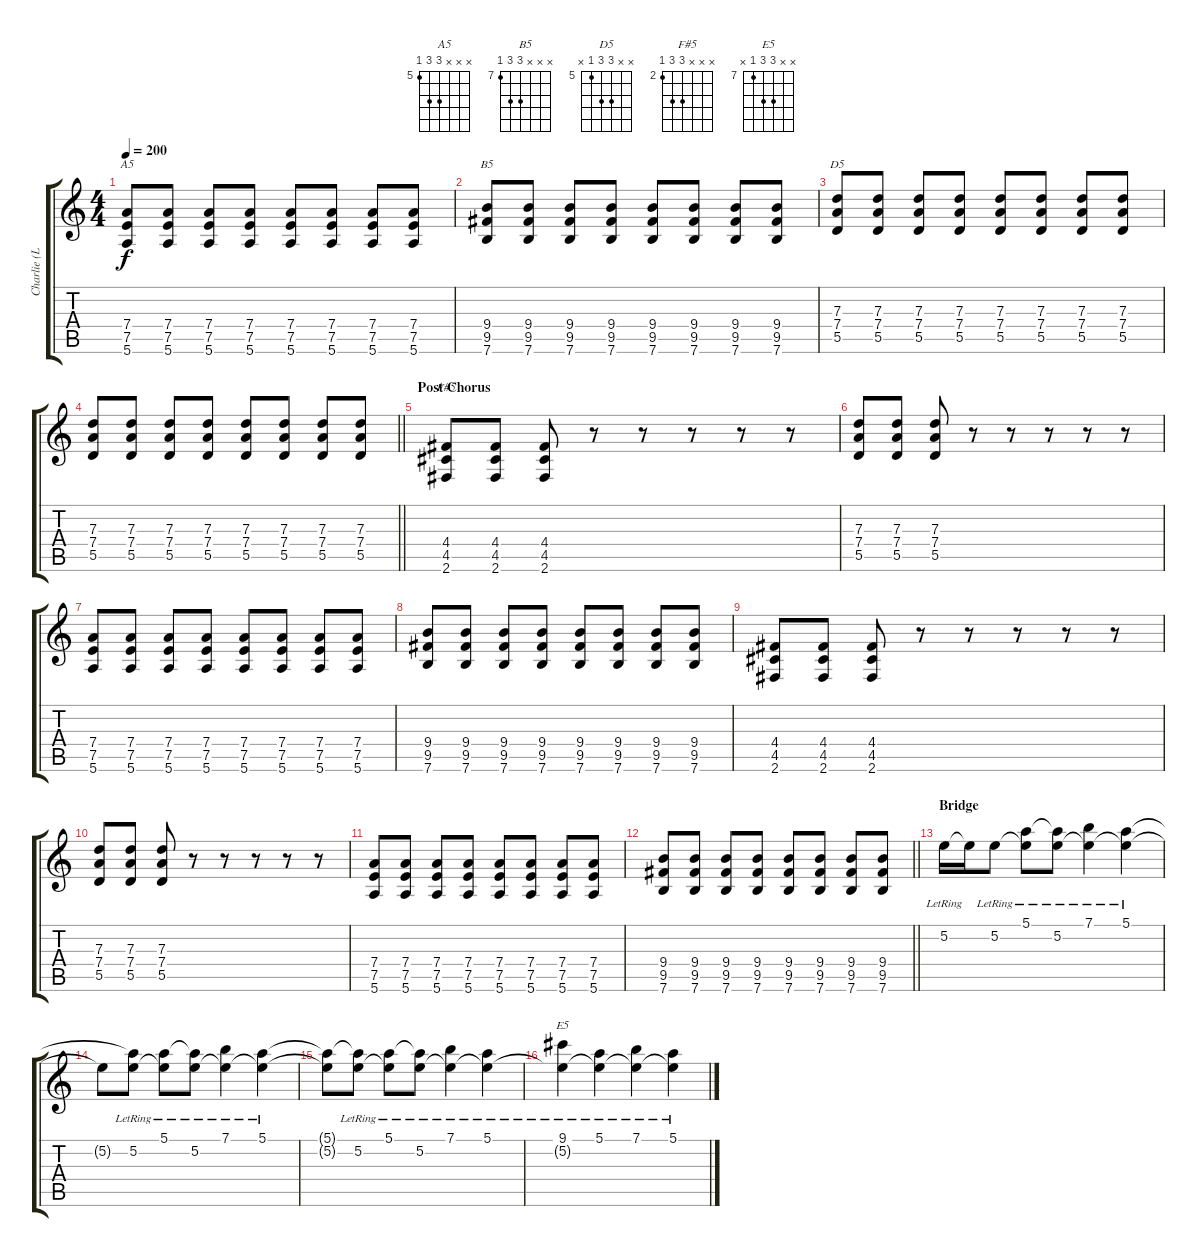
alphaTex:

\track ("Charlie (Lead Guitar)" "Charlie (L") {instrument overdrivenguitar}
\staff {score tabs}
\tuning (E4 B3 G3 D3 A2 E2) {hide}
\chord ("A5" x x x 7 7 5) {firstfret 5}
\chord ("B5" x x x 9 9 7) {firstfret 7}
\chord ("D5" x x 7 7 5 x) {firstfret 5}
\chord ("F#5" x x x 4 4 2) {firstfret 2}
\chord ("E5" x x 9 9 7 x) {firstfret 7}
\ts (4 4)
\tempo 200
\clef g2
\ks c
(7.4 7.5 5.6).8{ch "A5" dy f} (7.4 7.5 5.6).8 (7.4 7.5 5.6).8 (7.4 7.5 5.6).8 (7.4 7.5 5.6).8 (7.4 7.5 5.6).8 (7.4 7.5 5.6).8 (7.4 7.5 5.6).8 |
(9.4 9.5 7.6).8{ch "B5"} (9.4 9.5 7.6).8 (9.4 9.5 7.6).8 (9.4 9.5 7.6).8 (9.4 9.5 7.6).8 (9.4 9.5 7.6).8 (9.4 9.5 7.6).8 (9.4 9.5 7.6).8 |
(7.3 7.4 5.5).8{ch "D5"} (7.3 7.4 5.5).8 (7.3 7.4 5.5).8 (7.3 7.4 5.5).8 (7.3 7.4 5.5).8 (7.3 7.4 5.5).8 (7.3 7.4 5.5).8 (7.3 7.4 5.5).8 |
\barLineRight lightlight
(7.3 7.4 5.5).8 (7.3 7.4 5.5).8 (7.3 7.4 5.5).8 (7.3 7.4 5.5).8 (7.3 7.4 5.5).8 (7.3 7.4 5.5).8 (7.3 7.4 5.5).8 (7.3 7.4 5.5).8 |
\section ("" "Post Chorus")
(4.4 4.5 2.6).8{ch "F#5"} (4.4 4.5 2.6).8 (4.4 4.5 2.6).8 r.8 r.8 r.8 r.8 r.8 |
(7.3 7.4 5.5).8 (7.3 7.4 5.5).8 (7.3 7.4 5.5).8 r.8 r.8 r.8 r.8 r.8 |
(7.4 7.5 5.6).8 (7.4 7.5 5.6).8 (7.4 7.5 5.6).8 (7.4 7.5 5.6).8 (7.4 7.5 5.6).8 (7.4 7.5 5.6).8 (7.4 7.5 5.6).8 (7.4 7.5 5.6).8 |
(9.4 9.5 7.6).8 (9.4 9.5 7.6).8 (9.4 9.5 7.6).8 (9.4 9.5 7.6).8 (9.4 9.5 7.6).8 (9.4 9.5 7.6).8 (9.4 9.5 7.6).8 (9.4 9.5 7.6).8 |
(4.4 4.5 2.6).8 (4.4 4.5 2.6).8 (4.4 4.5 2.6).8 r.8 r.8 r.8 r.8 r.8 |
(7.3 7.4 5.5).8 (7.3 7.4 5.5).8 (7.3 7.4 5.5).8 r.8 r.8 r.8 r.8 r.8 |
(7.4 7.5 5.6).8 (7.4 7.5 5.6).8 (7.4 7.5 5.6).8 (7.4 7.5 5.6).8 (7.4 7.5 5.6).8 (7.4 7.5 5.6).8 (7.4 7.5 5.6).8 (7.4 7.5 5.6).8 |
\barLineRight lightlight
(9.4 9.5 7.6).8 (9.4 9.5 7.6).8 (9.4 9.5 7.6).8 (9.4 9.5 7.6).8 (9.4 9.5 7.6).8 (9.4 9.5 7.6).8 (9.4 9.5 7.6).8 (9.4 9.5 7.6).8 |
\section ("" "Bridge")
5.2{lr}.16 5.2{t}.16 5.2{lr}.8 (5.1{lr} 5.2{t}).8 (5.1{t} 5.2{lr}).8 (7.1{lr} 5.2{t}).4 (5.1{lr} 5.2{t}).4 |
5.2{t}.8 (5.1{t} 5.2{lr}).8 (5.1{lr} 5.2{t}).8 (5.1{t} 5.2{lr}).8 (7.1{lr} 5.2{t}).4 (5.1{lr} 5.2{t}).4 |
(5.1{t} 5.2{t}).8 (5.1{t} 5.2{lr}).8 (5.1{lr} 5.2{t}).8 (5.1{t} 5.2{lr}).8 (7.1{lr} 5.2{t}).4 (5.1{lr} 5.2{t}).4 |
(9.1{lr} 5.2{t}).4{ch "E5"} (5.1{lr} 5.2{t}).4 (7.1{lr} 5.2{t}).4 (5.1{lr} 5.2{t}).4
